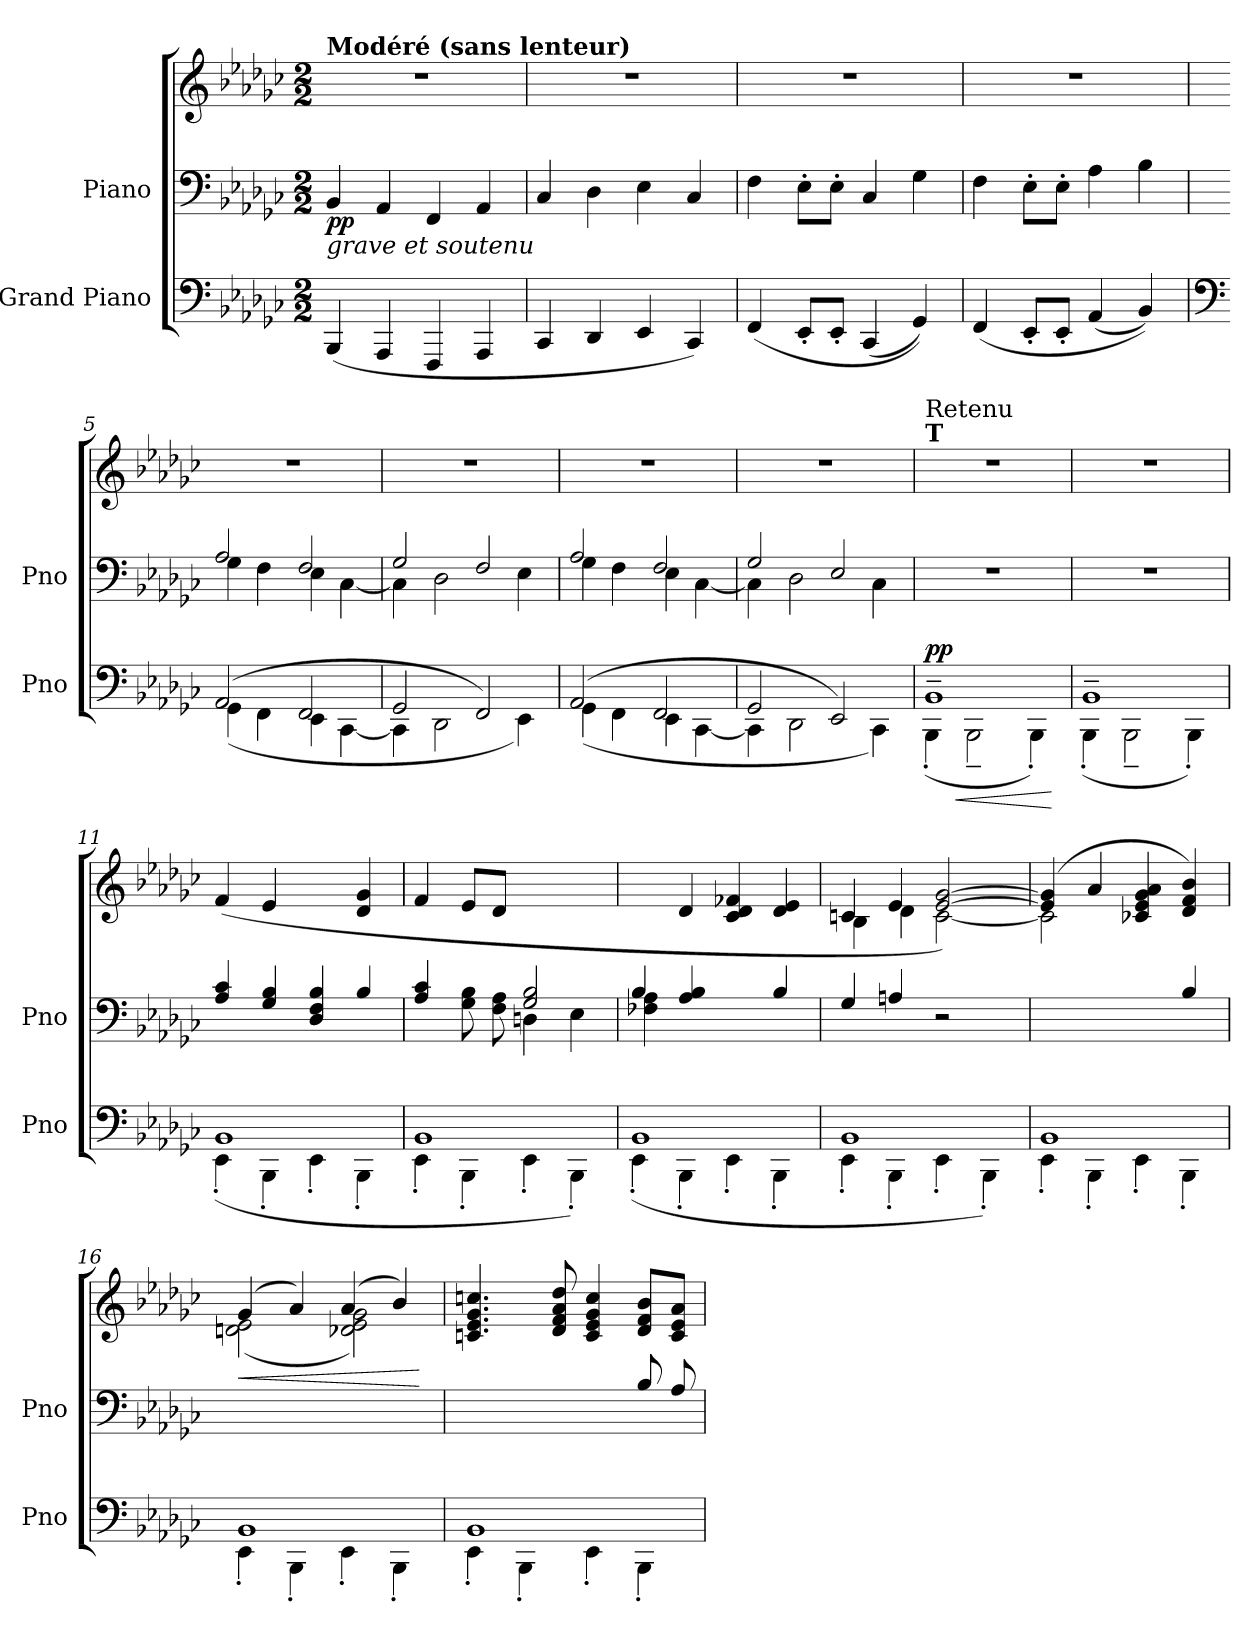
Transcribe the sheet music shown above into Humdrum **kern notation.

**kern	**dynam	**kern	**kern	**dynam
*part2	*part2	*part1	*part1	*part1
*staff3	*staff3	*staff2	*staff1	*staff1/2
*I"Grand Piano	*	*I"Piano	*	*
*I'Pno	*	*I'Pno	*	*
*clefF4	*	*clefF4	*clefG2	*
*k[b-e-a-d-g-c-]	*	*k[b-e-a-d-g-c-]	*k[b-e-a-d-g-c-]	*
*M2/2	*	*M2/2	*M2/2	*
*MM72	*	*MM72	*MM72	*
=1	=1	=1	=1	=1
!	!	!	!LO:TX:a:B:t=Modéré (sans lenteur)	!
!	!	!LO:TX:b:i:t=grave et soutenu	!	!
!	!	!	!	!LO:DY:b=2
(<4BBB-/	.	4BB-/	1r	pp
4AAA-/	.	4AA-/	.	.
4FFF/	.	4FF/	.	.
4AAA-/	.	4AA-/	.	.
=2	=2	=2	=2	=2
4CC-/	.	4C-/	1r	.
4DD-/	.	4D-\	.	.
4EE-/	.	4E-\	.	.
4CC-/)	.	4C-/	.	.
=3	=3	=3	=3	=3
(<4FF/	.	4F\	1r	.
8EE-'/L	.	8E-'\L	.	.
8EE-'/J	.	8E-'\J	.	.
(<4CC-/	.	4C-/	.	.
4GG-/))	.	4G-\	.	.
=4	=4	=4	=4	=4
(<4FF/	.	4F\	1r	.
8EE-'/L	.	8E-'\L	.	.
8EE-'/J	.	8E-'\J	.	.
(<4AA-/	.	4A-\	.	.
4BB-/))	.	4B-\	.	.
!!LO:LB:g=z
=5	=5	=5	=5	=5
*clefF4	*	*	*	*
*^	*	*^	*	*
(>2AA-/	(<4GG-\	.	2A-/	4G-\	1r	.
.	4FF\	.	.	4F\	.	.
2FF/	4EE-\	.	2F/	4E-\	.	.
.	[4CC-\	.	.	[4C-\	.	.
=6	=6	=6	=6	=6	=6	=6
2GG-/	4CC-\]	.	2G-/	4C-\]	1r	.
.	2DD-\	.	.	2D-\	.	.
2FF/)	.	.	2F/	.	.	.
.	4EE-\)	.	.	4E-\	.	.
=7	=7	=7	=7	=7	=7	=7
(>2AA-/	(<4GG-\	.	2A-/	4G-\	1r	.
.	4FF\	.	.	4F\	.	.
2FF/	4EE-\	.	2F/	4E-\	.	.
.	[4CC-\	.	.	[4C-\	.	.
=8	=8	=8	=8	=8	=8	=8
2GG-/	4CC-\]	.	2G-/	4C-\]	1r	.
.	2DD-\	.	.	2D-\	.	.
2EE-/)	.	.	2E-/	.	.	.
.	4CC-\)	.	.	4C-\	.	.
=9	=9	=9	=9	=9	=9	=9
!	!	!	!	!	!LO:TX:a:B:t=T	!
!	!	!	!	!	!LO:TX:a:t=Retenu	!
!	!	!LO:HP:b	!	!	!	!
!	!	!LO:DY:n=1:a	!	!	!	!
*	*	*	*v	*v	*	*
1BB-~	(<4BBB-'\	< pp	1r	1r	.
.	2BBB-~\	.	.	.	.
.	4BBB-'\)	.	.	.	.
*v	*v	*	*	*	*
.	[	.	.	.
!!LO:LB:g=z
=10	=10	=10	=10	=10
*^	*	*	*	*
1BB-~	(<4BBB-'\	.	1r	1r	.
.	2BBB-~\	.	.	.	.
.	4BBB-'\)	.	.	.	.
=11	=11	=11	=11	=11	=11
*	*	*	*	*MM80	*
!	!	!	!	!	!LO:DY:b=2
!	!	!	!	!	!LO:DY:n=1:b=2
1BB-	(<4EE-'\	.	4A-/ 4c-/	(>4f/	other-dynamics pp
.	4BBB-'\	.	4G-/ 4B-/	4e-/	.
.	4EE-'\	.	4D-/ 4F/ 4B-/	4ryy	.
.	4BBB-'\	.	4B-/	4d-/ 4g-/	.
=12	=12	=12	=12	=12	=12
*	*	*	*^	*	*
1BB-	4EE-'\	.	4A-/ 4c-/	2ryy	4f/	.
.	4BBB-'\	.	8G-\ 8B-\	.	8e-/L	.
.	.	.	8F\ 8A-\	.	8d-/J	.
.	4EE-'\	.	2G-/ 2B-/)	4Dn\	2ryy	.
.	4BBB-'\)	.	.	4E-\	.	.
=13	=13	=13	=13	=13	=13	=13
1BB-	(<4EE-'\	.	(>4B-/	4F-X\ 4A-\	4ryy	.
.	4BBB-'\	.	2.ryy	4A-/ 4B-/	4d-/	.
.	4EE-'\	.	.	4ryy	4c-/ 4d-/ 4f-X/	.
.	4BBB-'\	.	.	4B-/	4d-/ 4e-/	.
*	*	*	*v	*v	*	*
=14	=14	=14	=14	=14	=14
*	*	*	*	*^	*
1BB-	4EE-'\	.	4G-/	4cn/	4B-\	.
.	4BBB-'\	.	4An/	4e-/	4d-\	.
.	4EE-'\	.	2r	[2e-/ [2g-/)	[2c\	.
.	4BBB-'\)	.	.	.	.	.
!!LO:PB:g=z	!!
=15	=15	=15	=15	=15	=15	=15
*	*	*	*^	*	*	*
1BB-	4EE-'\	.	2.ryy	1ryy	(>4e-/] 4g-/]	2cn\]	.
.	4BBB-'\	.	.	.	4a-/	.	.
.	4EE-'\	.	.	.	4c-X/ 4e-/ 4g-/ 4a-/	4rgyy	.
.	4BBB-'\	.	4B-/	.	4d-/ 4f/ 4b-/)	4ryy	.
*	*	*	*v	*v	*	*	*
=16	=16	=16	=16	=16	=16	=16
!	!	!	!	!	!	!LO:HP:b
1BB-	4EE-'\	.	1ryy	(>4g-/	(<2dn\ 2e-\	<
.	4BBB-'\	.	.	4a-/)	.	.
.	4EE-'\	.	.	(>4a-/	2d-X\ 2e-\ 2g-\)	.
.	4BBB-'\	.	.	4b-/)	.	.
*v	*v	*	*	*v	*v	*
.	.	.	.	[
=17	=17	=17	=17	=17
*^	*	*^	*	*
!	!	!	!	!	!	!LO:DY:b
!	!	!	!	!	!	!LO:DY:n=1:b
1BB-	4EE-'\	.	2.ryy	1ryy	4.cn/ 4.e-/ 4.g-/ 4.ccn/	p other-dynamics
.	4BBB-'\	.	.	.	.	.
.	.	.	.	.	8d-/ 8f/ 8a-/ 8dd-/	.
.	4EE-'\	.	.	.	4c/ 4e-/ 4g-/ 4cc/	.
.	4BBB-'\	.	8B-/	.	8d-/ 8f/ 8b-/L	.
.	.	.	8A-/	.	8c/ 8e-/ 8a-/J	.
*v	*v	*	*	*	*	*
*	*	*v	*v	*	*
=	=	=	=	=
*-	*-	*-	*-	*-
